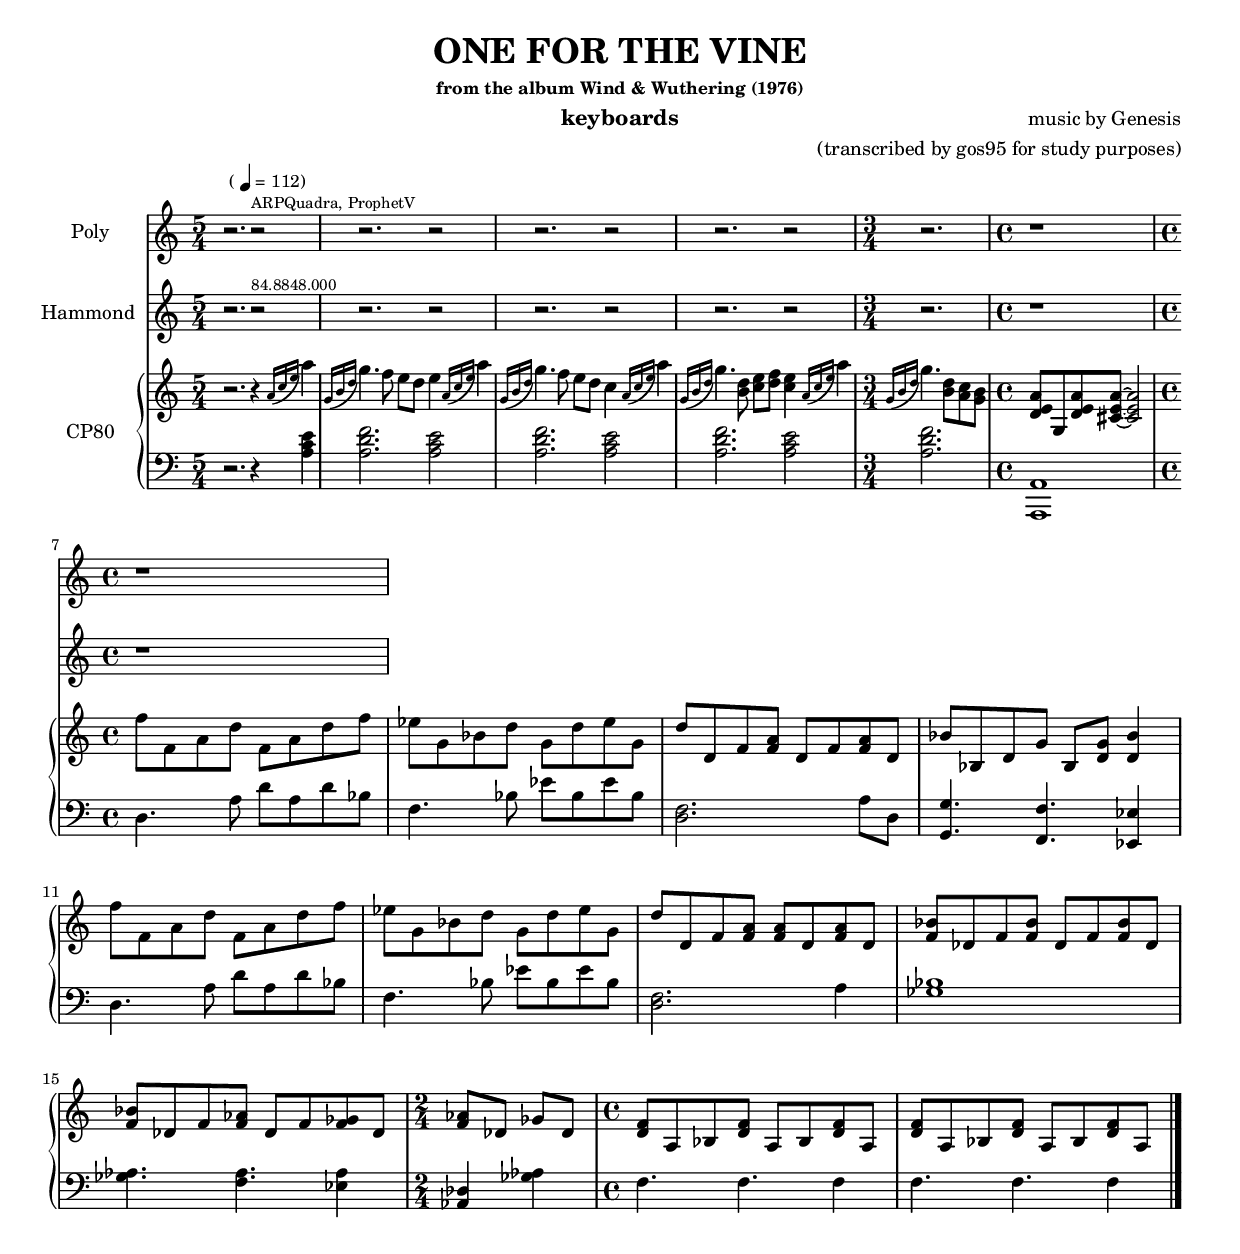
% ===========================================================================================================
% one-for-the-vine.ly
%  _____ _        ___            _       ___ _    _      ___   __ _____ _         ___                 _    
% |_   _| |_  ___| _ ) __ _ _ _ | |__ __/ __(_)__| |___ / _ \ / _|_   _| |_  ___ / __|___ _ _  ___ __(_)___
%   | | | ' \/ -_) _ \/ _` | ' \| / /(_-<__ \ / _` / -_) (_) |  _| | | | ' \/ -_) (_ / -_) ' \/ -_|_-< (_-<
%   |_| |_||_\___|___/\__,_|_||_|_\_\/__/___/_\__,_\___|\___/|_|   |_| |_||_\___|\___\___|_||_\___/__/_/__/
%                                                                                                          
% Copyright (c) 2021 Alessandro Fraschetti (mail: gos95@gommagomma.net)
%
% Permission is hereby granted, free of charge, to any person obtaining a copy
% of this software and associated documentation files (the "Software"), to deal
% in the Software without restriction, including without limitation the rights
% to use, copy, modify, merge, publish, distribute, sublicense, and/or sell
% copies of the Software, and to permit persons to whom the Software is
% furnished to do so, subject to the following conditions:
% 
% The above copyright notice and this permission notice shall be included in all
% copies or substantial portions of the Software.
% 
% THE SOFTWARE IS PROVIDED "AS IS", WITHOUT WARRANTY OF ANY KIND, EXPRESS OR
% IMPLIED, INCLUDING BUT NOT LIMITED TO THE WARRANTIES OF MERCHANTABILITY,
% FITNESS FOR A PARTICULAR PURPOSE AND NONINFRINGEMENT. IN NO EVENT SHALL THE
% AUTHORS OR COPYRIGHT HOLDERS BE LIABLE FOR ANY CLAIM, DAMAGES OR OTHER
% LIABILITY, WHETHER IN AN ACTION OF CONTRACT, TORT OR OTHERWISE, ARISING FROM,
% OUT OF OR IN CONNECTION WITH THE SOFTWARE OR THE USE OR OTHER DEALINGS IN THE
% SOFTWARE.
% ===========================================================================================================


\version "2.12.3"
#(ly:set-option 'delete-intermediate-files #t)
#(set-global-staff-size 17)


% ===========================================================================================================
% ------------------------------------------  S E C T I O N S  ----------------------------------------------
% ===========================================================================================================


% -----------------------------------------------------------------------------------------------------------
% --  INTRO  ------------------------------------------------------------------------------------------------
% -----------------------------------------------------------------------------------------------------------
pianoRightIntro = \relative c'' {
    r2. 													r4 \acciaccatura {a16 c e} a4
	\acciaccatura {g,16 b d} g4. f8 e8 d8					e4 \acciaccatura {a,16 c e} a4
	\acciaccatura {g,16 b d} g4. f8 e8 d8					c4 \acciaccatura {a16 c e} a4
	\acciaccatura {g,16 b d} g4. <b, d>8 <c e>8 <d f>8		<c e>4 \acciaccatura {a16 c e} a4
	\time 3/4
	\acciaccatura {g,16 b d} g4. <b, d>8 <a c>8 <g b>8
	\time 4/4
	<d e a>8 g,8 <d' e a>8 <cis e a>8~ <cis e a>2
}

pianoLeftIntro = \relative c' {
    r2. 													r4 <a c e>4
	<a d f>2. 												<a c e>2
	<a d f>2. 												<a c e>2
	<a d f>2. 												<a c e>2
%	\time 3/4
	<a d f>2.
%	\time 4/4
	<a, a,>1
}
% -----------------------------------------------------------------------------------------------------------
% --  TEMA   ------------------------------------------------------------------------------------------------
% -----------------------------------------------------------------------------------------------------------
pianoRightTema = \relative c'' {
    f8 f, a d			f, a d f
	ees g, bes d8		g, d' ees g,
	d' d, f <f a>8		d f <f a>8 d
	bes' bes, d g		bes, <d g>8 <d bes'>4
    \break
	f'8 f, a d			f, a d f
	ees g, bes d8		g, d' ees g,
	d' d, f <f a>8		<f a>8 d <f a> d
	<f bes>8 des f <f bes>			des f <f bes> des

	<f bes>8 des f <f aes>			des f <f ges> des
	\time 2/4
	<f aes> des ges des
	\time 4/4
	<d f>8 a bes <d f>		a bes <d f> a
	<d f>8 a bes <d f>		a bes <d f> a
}
pianoLeftTema = \relative c {
    d4. a'8				d a d bes
	f4. bes8			ees bes ees bes
	<d, f>2.					a'8 d,
	<g g,>4. <f f,>4. <ees ees,>4

    d4. a'8				d a d bes
	f4. bes8			ees bes ees bes
	<d, f>2.			        a'4
	<ges bes>1

	<ges aes>4. <f aes>4. <ees aes>4
	\time 2/4
	<des aes>4 <ges aes>4
	\time 4/4
	f4. f4. f4
	f4. f4. f4
}
% -----------------------------------------------------------------------------------------------------------
% --  BRIDGE 1  ---------------------------------------------------------------------------------------------
% -----------------------------------------------------------------------------------------------------------

% -----------------------------------------------------------------------------------------------------------
% --  TEMA 2  -----------------------------------------------------------------------------------------------
% -----------------------------------------------------------------------------------------------------------

% -----------------------------------------------------------------------------------------------------------
% --  BRIDGE 3  ---------------------------------------------------------------------------------------------
% -----------------------------------------------------------------------------------------------------------

% -----------------------------------------------------------------------------------------------------------
% --  FINALE  -----------------------------------------------------------------------------------------------
% -----------------------------------------------------------------------------------------------------------



% ===========================================================================================================
% --------------------------------------------  B U I L D  --------------------------------------------------
% ===========================================================================================================
polyPart = {
    \clef violin
	\time 5/4

	%% INTRO %%
	r2. r2 ^\markup { \tiny {ARPQuadra, ProphetV} }
	r2. r2 r2. r2 r2. r2 r2. r1

	%% TEMA %%
	r1
}

hammondPart = {
    \clef violin
	\time 5/4

    %% INTRO %%
	r2. r2 ^\markup { \tiny {84.8848.000} }
	r2. r2 r2. r2 r2. r2 r2. r1

	%% TEMA %%
	r1
}

pianoRightPart = {
    \clef violin
	\time 5/4


	%% INTRO %%
	\pianoRightIntro
	\break

	%% TEMA %%
	\time 4/4
	\pianoRightTema

	\bar "|."
}

pianoLeftPart = {
    \clef bass
	\time 5/4


	%% INTRO %%
	\pianoLeftIntro
	\break

	%% TEMA %%
	\pianoLeftTema

}


% ===========================================================================================================
% ---------------------------------------------  B O O K  ---------------------------------------------------
% ===========================================================================================================
\book {

    \header {
        title       = \markup {\larger "ONE FOR THE VINE"}
        subtitle    = ""
        subsubtitle = "from the album Wind & Wuthering (1976)"
        instrument  = "keyboards"
        composer    = "music by Genesis"
        arranger    = "(transcribed by gos95 for study purposes)"
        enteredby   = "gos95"
        piece       = \markup { \bold "                             " \smaller { (\note #"4"#1 = 112) } }
%		copyright   = "Copyright (c) 2021 Alessandro Fraschetti (mail: gos95@gommagomma.net)"
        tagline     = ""
    }

    \score {
    <<
        \new Staff = "Polysynth" \with { midiInstrument = #"brass section" }
        <<
            \set Staff.instrumentName = \markup { "Poly" }
            \polyPart
        >>
        \new Staff = "Hammond" \with { midiInstrument = #"rock organ" }
        <<
            \set Staff.instrumentName = \markup { "Hammond" }
            \hammondPart
        >>
        \new PianoStaff \with {midiInstrument = #"electric grand"}
	    <<
            \set PianoStaff.instrumentName = \markup { "CP80" }
	        \new Staff = upper \pianoRightPart
	        \new Staff = lower \pianoLeftPart
        >>
    >>
    \layout { \context { \override VerticalAlignment #'forced-distance = #8 } }
    \midi { \context { \Score tempoWholesPerMinute = #(ly:make-moment 112 4) } }
    }
}
% ===========================================================================================================